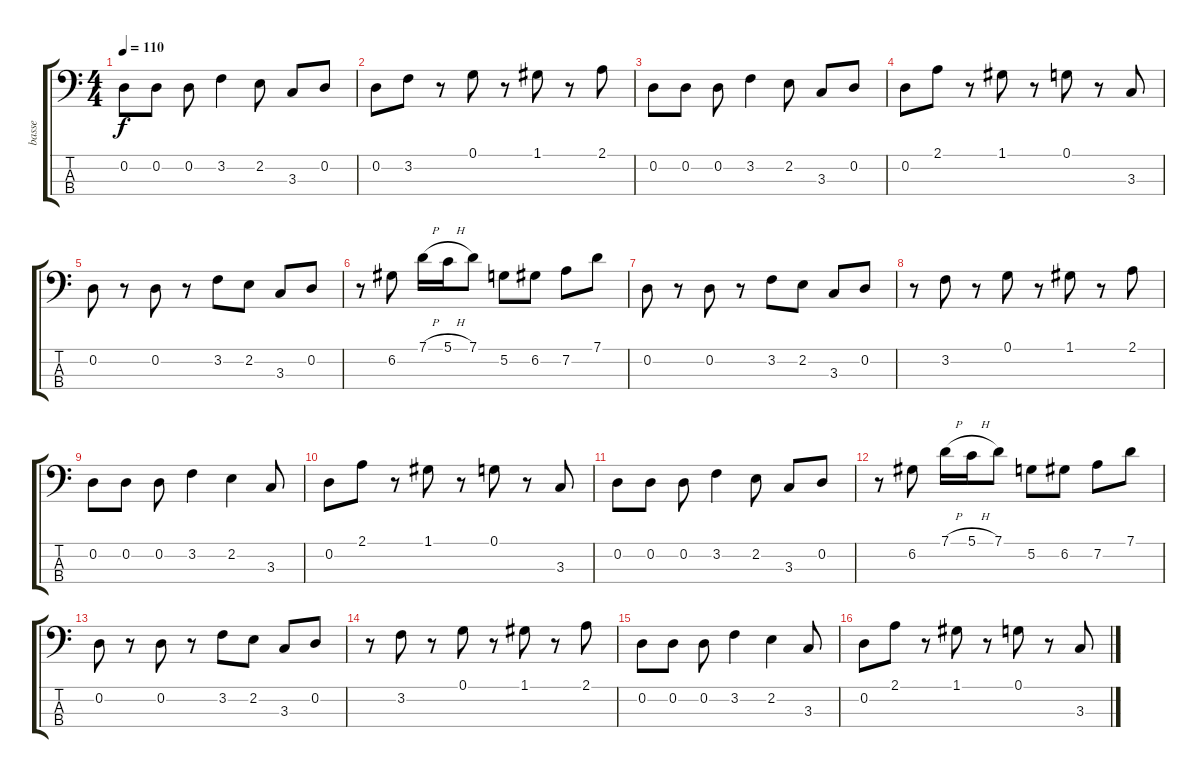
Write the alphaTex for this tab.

\track ("basse" "basse") {instrument electricbassfinger}
\staff {score tabs}
\tuning (G2 D2 A1 E1) {hide}
\ts (4 4)
\tempo 110
\clef f4
\ks c
0.2.8{dy f} 0.2.8 0.2.8 3.2.4 2.2.8 3.3.8 0.2.8 |
0.2.8 3.2.8 r.8 0.1.8 r.8 1.1.8 r.8 2.1.8 |
0.2.8 0.2.8 0.2.8 3.2.4 2.2.8 3.3.8 0.2.8 |
0.2.8 2.1.8 r.8 1.1.8 r.8 0.1.8 r.8 3.3.8 |
0.2.8 r.8 0.2.8 r.8 3.2.8 2.2.8 3.3.8 0.2.8 |
r.8 6.2.8 7.1{h}.16 5.1{h}.16 7.1.8 5.2.8 6.2.8 7.2.8 7.1.8 |
0.2.8 r.8 0.2.8 r.8 3.2.8 2.2.8 3.3.8 0.2.8 |
r.8 3.2.8 r.8 0.1.8 r.8 1.1.8 r.8 2.1.8 |
0.2.8 0.2.8 0.2.8 3.2.4 2.2.4 3.3.8 |
0.2.8 2.1.8 r.8 1.1.8 r.8 0.1.8 r.8 3.3.8 |
0.2.8 0.2.8 0.2.8 3.2.4 2.2.8 3.3.8 0.2.8 |
r.8 6.2.8 7.1{h}.16 5.1{h}.16 7.1.8 5.2.8 6.2.8 7.2.8 7.1.8 |
0.2.8 r.8 0.2.8 r.8 3.2.8 2.2.8 3.3.8 0.2.8 |
r.8 3.2.8 r.8 0.1.8 r.8 1.1.8 r.8 2.1.8 |
0.2.8 0.2.8 0.2.8 3.2.4 2.2.4 3.3.8 |
0.2.8 2.1.8 r.8 1.1.8 r.8 0.1.8 r.8 3.3.8
